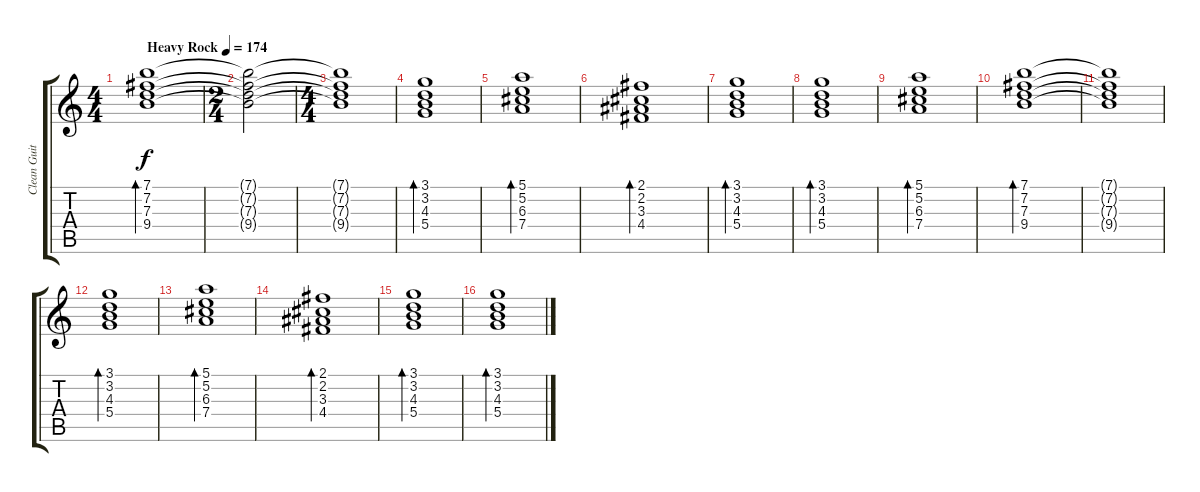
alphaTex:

\track ("Clean Guitar II" "Clean Guit") {instrument acousticguitarsteel}
\staff {score tabs}
\tuning (E4 B3 G3 D3 A2 E2) {hide}
\ts (4 4)
\tempo (174 "Heavy Rock")
\clef g2
\ks c
(7.1 7.2 7.3 9.4).1{bd 480 dy f instrument acousticguitarsteel} |
\ts (2 4)
(7.1{t} 7.2{t} 7.3{t} 9.4{t}).2 |
\ts (4 4)
(7.1{t} 7.2{t} 7.3{t} 9.4{t}).1 |
(3.1 3.2 4.3 5.4).1{bd 240} |
(5.1 5.2 6.3 7.4).1{bd 240} |
(2.1 2.2 3.3 4.4).1{bd 240} |
(3.1 3.2 4.3 5.4).1{bd 240} |
(3.1 3.2 4.3 5.4).1{bd 240} |
(5.1 5.2 6.3 7.4).1{bd 240} |
(7.1 7.2 7.3 9.4).1{bd 240} |
(7.1{t} 7.2{t} 7.3{t} 9.4{t}).1 |
(3.1 3.2 4.3 5.4).1{bd 240} |
(5.1 5.2 6.3 7.4).1{bd 240} |
(2.1 2.2 3.3 4.4).1{bd 240} |
(3.1 3.2 4.3 5.4).1{bd 240} |
(3.1 3.2 4.3 5.4).1{bd 240}
